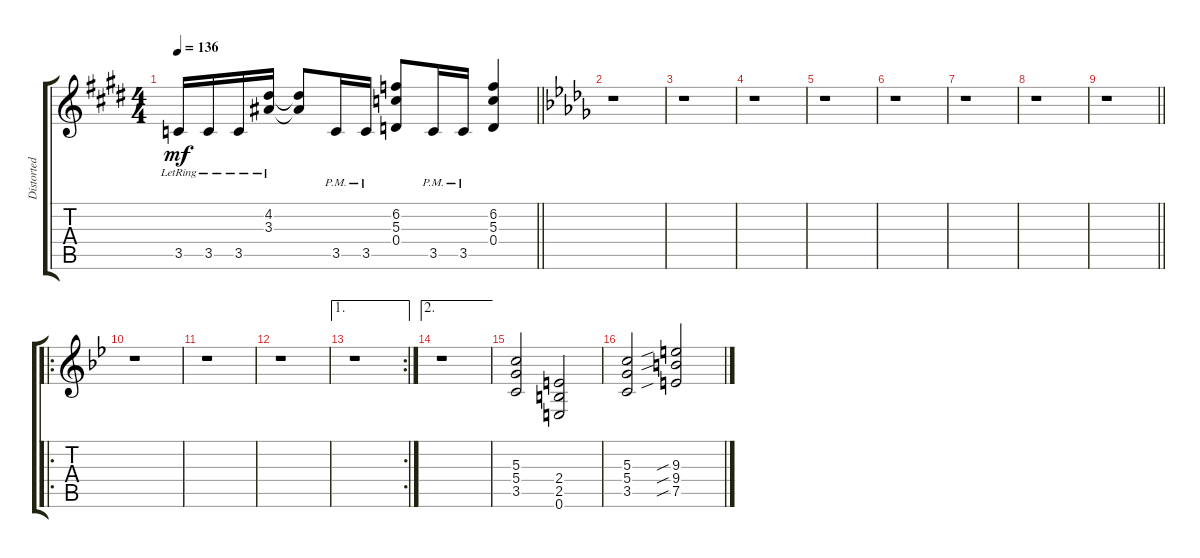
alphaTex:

\track ("Distorted [Centre]" "Distorted ") {instrument overdrivenguitar}
\staff {score tabs}
\tuning (E4 B3 G3 D3 A2 E2) {hide}
\ts (4 4)
\tempo 136
\clef g2
\barLineRight lightlight
\ks e
3.5{lr}.16{dy mf} 3.5{lr}.16 3.5{lr}.16 (4.2{lr} 3.3{lr}).16 (4.2{t} 3.3{t}).8 3.5{pm}.16 3.5{pm}.16 (6.2 5.3 0.4).8 3.5{pm}.16 3.5{pm}.16 (6.2 5.3 0.4).4 |
\ks db
r.1 |
r.1 |
r.1 |
r.1 |
r.1 |
r.1 |
r.1 |
\barLineRight lightlight
r.1 |
\ro
\ks bb
r.1 |
r.1 |
r.1 |
\ae 1
\rc 2
r.1 |
\ae 2
r.1 |
(5.3 5.4 3.5).2 (2.4 2.5 0.6).2 |
(5.3 5.4 3.5).2 (9.3{sib} 9.4{sib} 7.5{sib}).2
